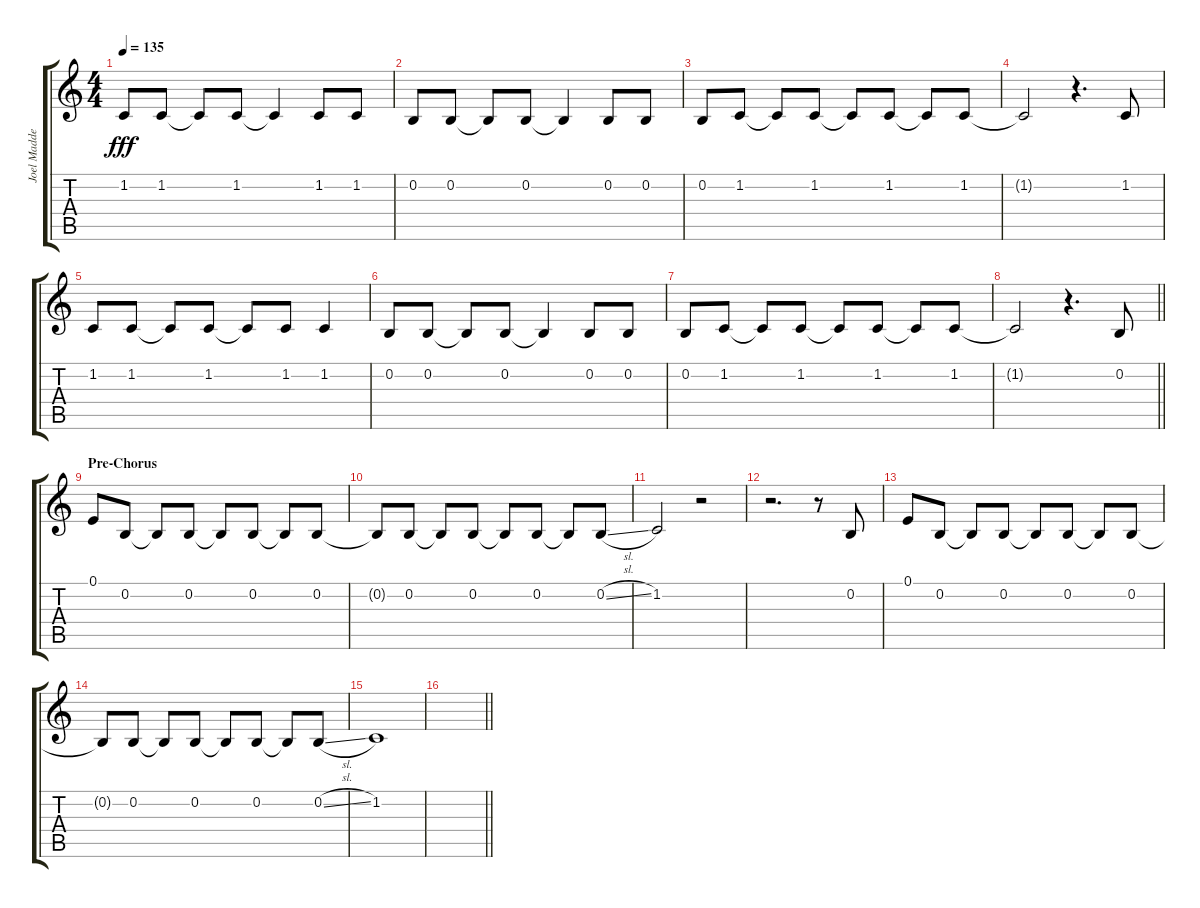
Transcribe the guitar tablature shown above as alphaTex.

\track ("Joel Madden - Vocals" "Joel Madde") {instrument violin}
\staff {score tabs}
\tuning (E4 B3 G3 D3 A2 E2) {hide}
\ts (4 4)
\tempo 135
\clef g2
\ks c
1.2.8{dy fff} 1.2.8 1.2{t}.8 1.2.8 1.2{t}.4 1.2.8 1.2.8 |
0.2.8 0.2.8 0.2{t}.8 0.2.8 0.2{t}.4 0.2.8 0.2.8 |
0.2.8 1.2.8 1.2{t}.8 1.2.8 1.2{t}.8 1.2.8 1.2{t}.8 1.2.8 |
1.2{t}.2 r.4{d} 1.2.8 |
1.2.8 1.2.8 1.2{t}.8 1.2.8 1.2{t}.8 1.2.8 1.2.4 |
0.2.8 0.2.8 0.2{t}.8 0.2.8 0.2{t}.4 0.2.8 0.2.8 |
0.2.8 1.2.8 1.2{t}.8 1.2.8 1.2{t}.8 1.2.8 1.2{t}.8 1.2.8 |
\barLineRight lightlight
1.2{t}.2 r.4{d} 0.2.8 |
\section ("" "Pre-Chorus")
0.1.8 0.2.8 0.2{t}.8 0.2.8 0.2{t}.8 0.2.8 0.2{t}.8 0.2.8 |
0.2{t}.8 0.2.8 0.2{t}.8 0.2.8 0.2{t}.8 0.2.8 0.2{t}.8 0.2{sl}.8 |
1.2.2 r.2 |
r.2{d} r.8 0.2.8 |
0.1.8 0.2.8 0.2{t}.8 0.2.8 0.2{t}.8 0.2.8 0.2{t}.8 0.2.8 |
0.2{t}.8 0.2.8 0.2{t}.8 0.2.8 0.2{t}.8 0.2.8 0.2{t}.8 0.2{sl}.8 |
1.2.1 |
\barLineRight lightlight
